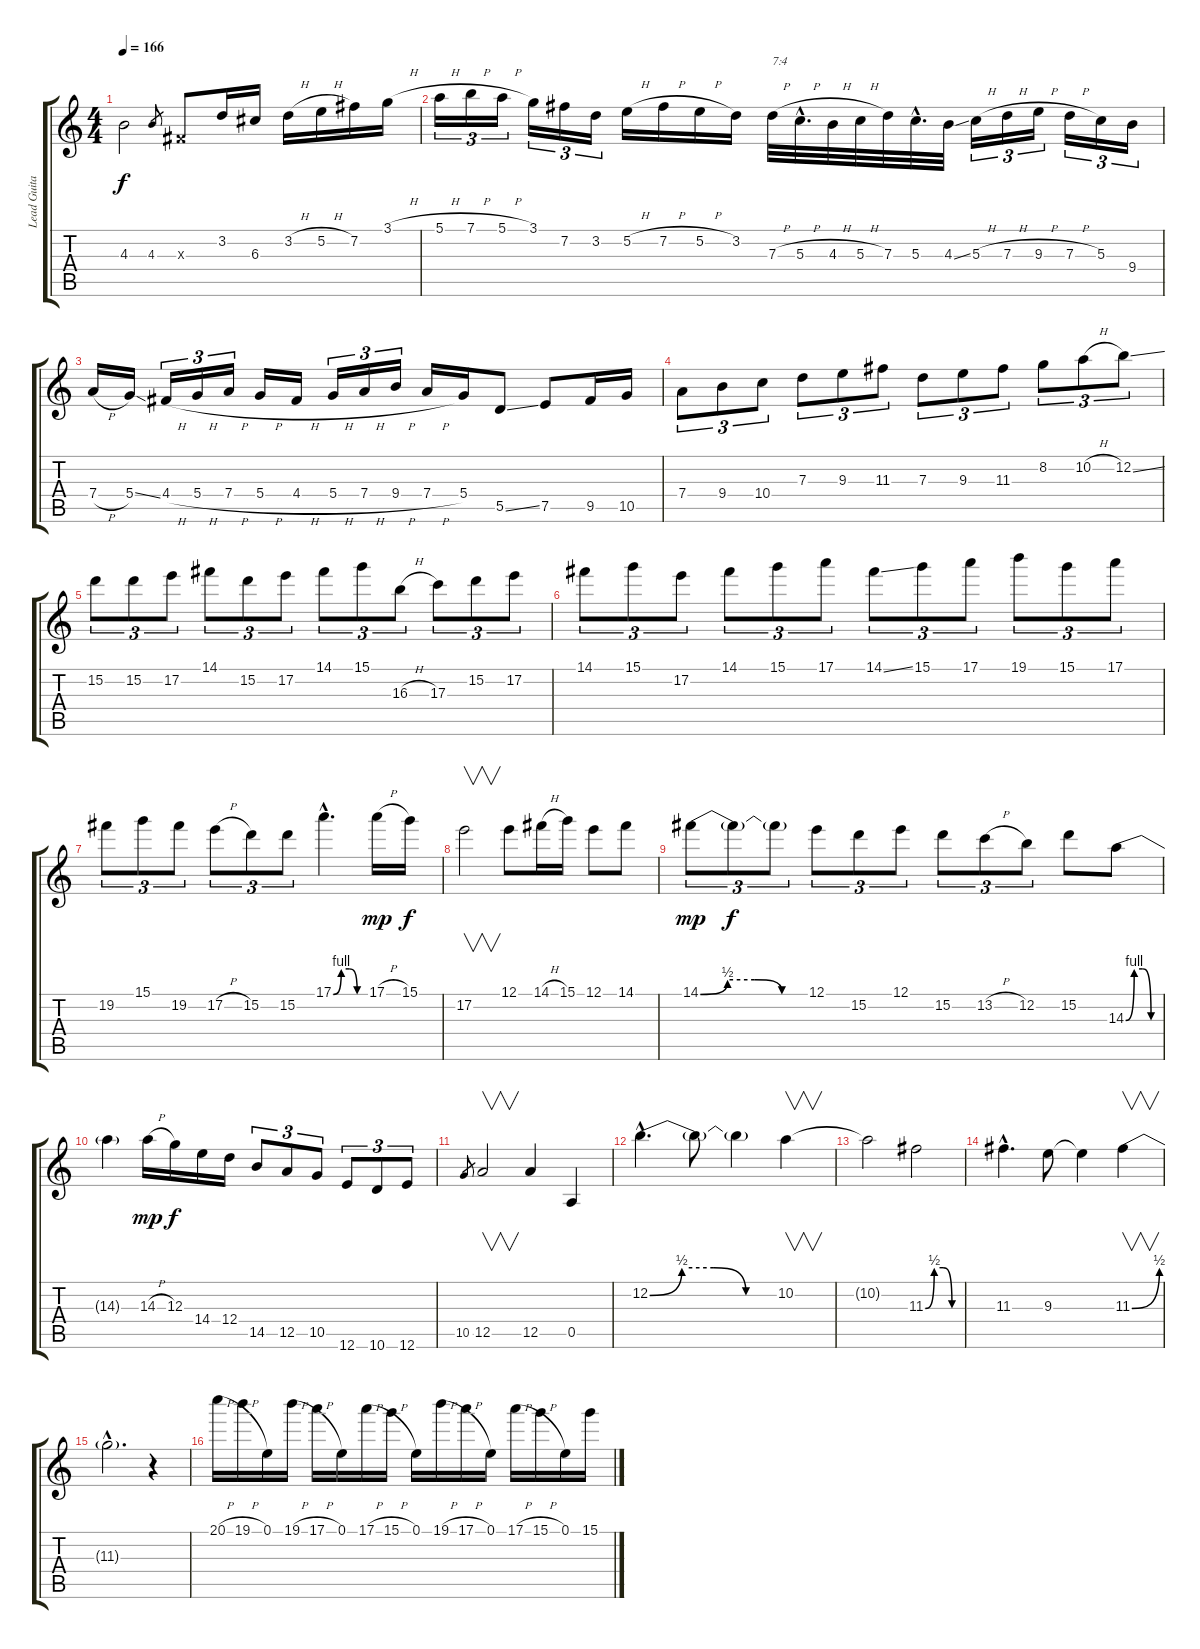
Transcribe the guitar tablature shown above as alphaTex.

\track ("Lead Guitar" "Lead Guita") {instrument distortionguitar}
\staff {score tabs}
\tuning (E4 B3 G3 D3 A2 E2) {hide}
\ts (4 4)
\tempo 166
\clef g2
\ks c
4.3{t}.2{dy f} 4.3.8{gr} -1.3{x}.8 3.2.16 6.3.16 3.2{h}.16 5.2{h}.16 7.2.16 3.1{h}.16 |
5.1{h}.16{tu (3 2)} 7.1{h}.16{tu (3 2)} 5.1{h}.16{tu (3 2)} 3.1.16{tu (3 2)} 7.2.16{tu (3 2)} 3.2.16{tu (3 2)} 5.2{h}.16 7.2{h}.16 5.2{h}.16 3.2.16 7.3{h}.32{txt "7:4"} 5.3{h hac}.32{d} 4.3{h}.32 5.3{h}.32 7.3.32 5.3{hac}.32{d} 4.3{ss}.32 5.3{h}.16{tu (3 2)} 7.3{h}.16{tu (3 2)} 9.3{h}.16{tu (3 2)} 7.3{h}.16{tu (3 2)} 5.3.16{tu (3 2)} 9.4.16{tu (3 2)} |
7.4{h}.16 5.4{ss}.16 4.4{h}.16{tu (3 2)} 5.4{h}.16{tu (3 2)} 7.4{h}.16{tu (3 2)} 5.4{h}.16 4.4{h}.16 5.4{h}.16{tu (3 2)} 7.4{h}.16{tu (3 2)} 9.4{h}.16{tu (3 2)} 7.4{h}.16 5.4.16 5.5{ss}.8 7.5.8 9.5.16 10.5.16 |
7.4.8{tu (3 2)} 9.4.8{tu (3 2)} 10.4.8{tu (3 2)} 7.3.8{tu (3 2)} 9.3.8{tu (3 2)} 11.3.8{tu (3 2)} 7.3.8{tu (3 2)} 9.3.8{tu (3 2)} 11.3.8{tu (3 2)} 8.2.8{tu (3 2)} 10.2{h}.8{tu (3 2)} 12.2{ss}.8{tu (3 2)} |
15.2.8{tu (3 2)} 15.2.8{tu (3 2)} 17.2.8{tu (3 2)} 14.1.8{tu (3 2)} 15.2.8{tu (3 2)} 17.2.8{tu (3 2)} 14.1.8{tu (3 2)} 15.1.8{tu (3 2)} 16.3{h}.8{tu (3 2)} 17.3.8{tu (3 2)} 15.2.8{tu (3 2)} 17.2.8{tu (3 2)} |
14.1.8{tu (3 2)} 15.1.8{tu (3 2)} 17.2.8{tu (3 2)} 14.1.8{tu (3 2)} 15.1.8{tu (3 2)} 17.1.8{tu (3 2)} 14.1{ss}.8{tu (3 2)} 15.1.8{tu (3 2)} 17.1.8{tu (3 2)} 19.1.8{tu (3 2)} 15.1.8{tu (3 2)} 17.1.8{tu (3 2)} |
19.2.8{tu (3 2)} 15.1.8{tu (3 2)} 19.2.8{tu (3 2)} 17.2{h}.8{tu (3 2)} 15.2.8{tu (3 2)} 15.2.8{tu (3 2)} 17.1{be (custom 0 0 15 4 30 4 45 0 60 0) hac}.4{d} 17.1{h}.16{dy mp} 15.1.16{dy f} |
17.2.2{v} 12.1.8 14.1{h}.16 15.1.16 12.1.8 14.1.8 |
14.1{be (custom 0 0 15 2 30 2 45 0 60 0)}.8{tu (3 2) dy mp} 14.1{t}.8{tu (3 2) dy f} 14.1{t}.8{tu (3 2)} 12.1.8{tu (3 2)} 15.2.8{tu (3 2)} 12.1.8{tu (3 2)} 15.2.8{tu (3 2)} 13.2{h}.8{tu (3 2)} 12.2.8{tu (3 2)} 15.2.8 14.3{be (custom 0 0 15 4 30 4 45 0 60 0)}.8 |
14.3{t}.4 14.3{h}.16{dy mp} 12.3.16{dy f} 14.4.16 12.4.16 14.5.8{tu (3 2)} 12.5.8{tu (3 2)} 10.5.8{tu (3 2)} 12.6.8{tu (3 2)} 10.6.8{tu (3 2)} 12.6.8{tu (3 2)} |
10.5.8{gr} 12.5.2{v} 12.5.4 0.5.4 |
12.2{be (custom 0 0 15 2 30 2 45 0 60 0) hac}.4{d} 12.2{t}.8 12.2{t}.4 10.2.4{v} |
10.2{t}.2 11.3{be (custom 0 0 15 2 30 2 45 0 60 0)}.2 |
11.3{hac}.4{d} 9.3.8 9.3{t}.4 11.3{be (bend 0 0 60 2)}.4{v} |
11.3{hac t}.2{d} r.4 |
20.1{h}.16 19.1{h}.16 0.1.16 19.1{h}.16 17.1{h}.16 0.1.16 17.1{h}.16 15.1{h}.16 0.1.16 19.1{h}.16 17.1{h}.16 0.1.16 17.1{h}.16 15.1{h}.16 0.1.16 15.1{h}.16
